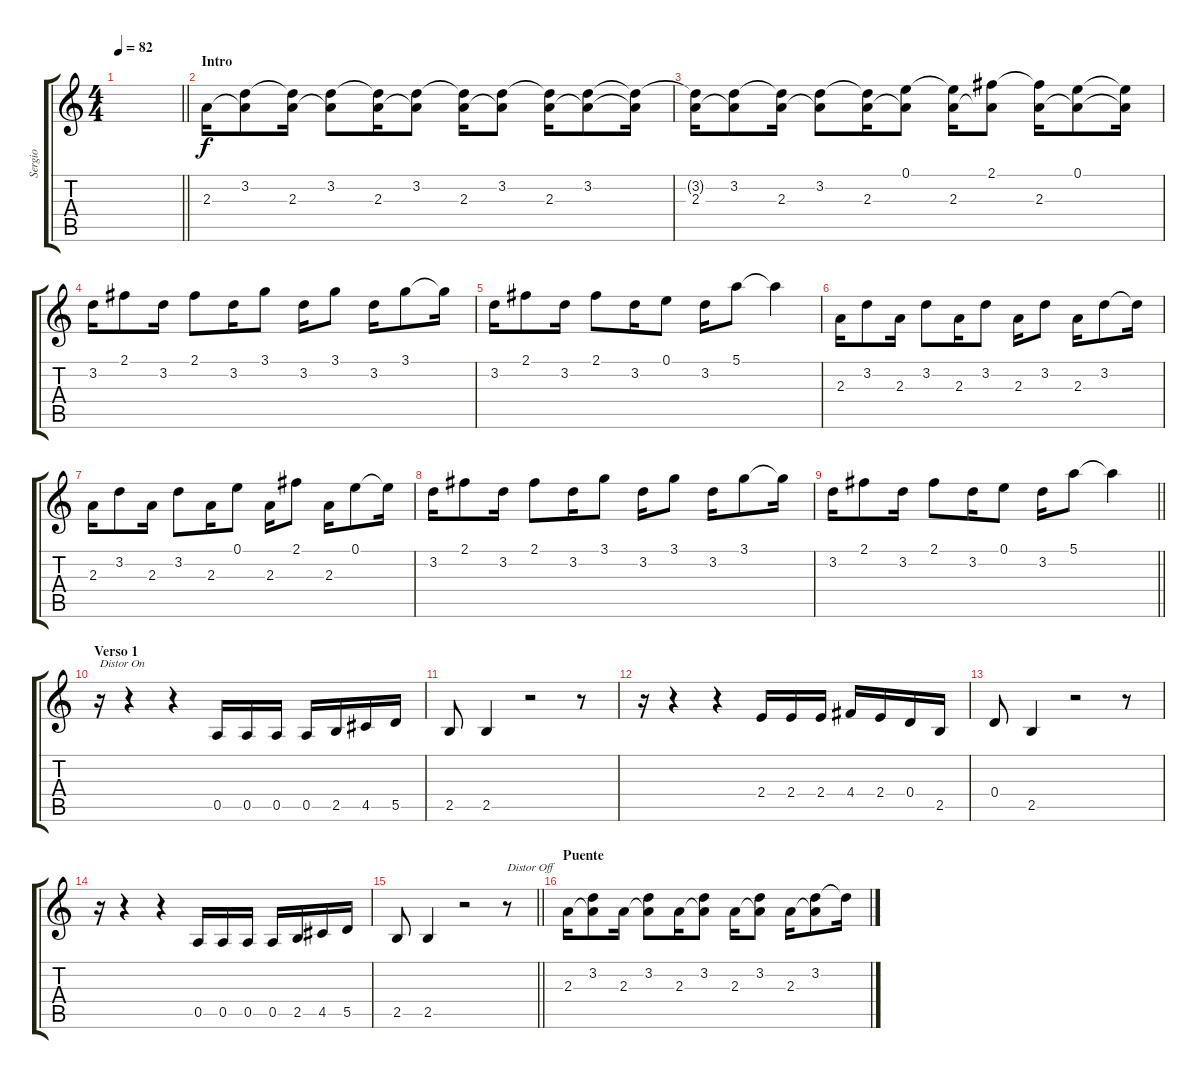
\track ("Sergio" "Sergio") {instrument electricguitarjazz}
\staff {score tabs}
\tuning (E4 B3 G3 D3 A2 E2) {hide}
\ts (4 4)
\section ("" "")
\tempo 82
\clef g2
\barLineRight lightlight
\ks c
|
\section ("" "Intro")
2.3.16 (3.2 2.3{t}).8 (3.2{t} 2.3).16 (3.2 2.3{t}).8 (3.2{t} 2.3).16 (3.2 2.3{t}).8 (3.2{t} 2.3).16 (3.2 2.3{t}).8 (3.2{t} 2.3).16 (3.2 2.3{t}).8 (3.2{t} 2.3{t}).16 |
(3.2{t} 2.3).16 (3.2 2.3{t}).8 (3.2{t} 2.3).16 (3.2 2.3{t}).8 (3.2{t} 2.3).16 (0.1 2.3{t}).8 (0.1{t} 2.3).16 (2.1 2.3{t}).8 (2.1{t} 2.3).16 (0.1 2.3{t}).8 (0.1{t} 2.3{t}).16 |
3.2.16 2.1.8 3.2.16 2.1.8 3.2.16 3.1.8 3.2.16 3.1.8 3.2.16 3.1.8 3.1{t}.16 |
3.2.16 2.1.8 3.2.16 2.1.8 3.2.16 0.1.8 3.2.16 5.1.8 5.1{t}.4 |
2.3.16 3.2.8 2.3.16 3.2.8 2.3.16 3.2.8 2.3.16 3.2.8 2.3.16 3.2.8 3.2{t}.16 |
2.3.16 3.2.8 2.3.16 3.2.8 2.3.16 0.1.8 2.3.16 2.1.8 2.3.16 0.1.8 0.1{t}.16 |
3.2.16 2.1.8 3.2.16 2.1.8 3.2.16 3.1.8 3.2.16 3.1.8 3.2.16 3.1.8 3.1{t}.16 |
\barLineRight lightlight
3.2.16 2.1.8 3.2.16 2.1.8 3.2.16 0.1.8 3.2.16 5.1.8 5.1{t}.4 |
\section ("" "Verso 1")
r.16{txt "Distor On" volume 16 instrument distortionguitar} r.4 r.4 0.5.16 0.5.16 0.5.16 0.5.16 2.5.16 4.5.16 5.5.16 |
2.5.8 2.5.4 r.2 r.8 |
r.16 r.4 r.4 2.4.16 2.4.16 2.4.16 4.4.16 2.4.16 0.4.16 2.5.16 |
0.4.8 2.5.4 r.2 r.8 |
r.16 r.4 r.4 0.5.16 0.5.16 0.5.16 0.5.16 2.5.16 4.5.16 5.5.16 |
\barLineRight lightlight
2.5.8 2.5.4 r.2 r.8{txt "Distor Off" volume 13 instrument electricguitarjazz} |
\section ("" "Puente")
2.3.16 (3.2 2.3{t}).8 2.3.16 (3.2 2.3{t}).8 2.3.16 (3.2 2.3{t}).8 2.3.16 (3.2 2.3{t}).8 2.3.16 (3.2 2.3{t}).8 3.2{t}.16
